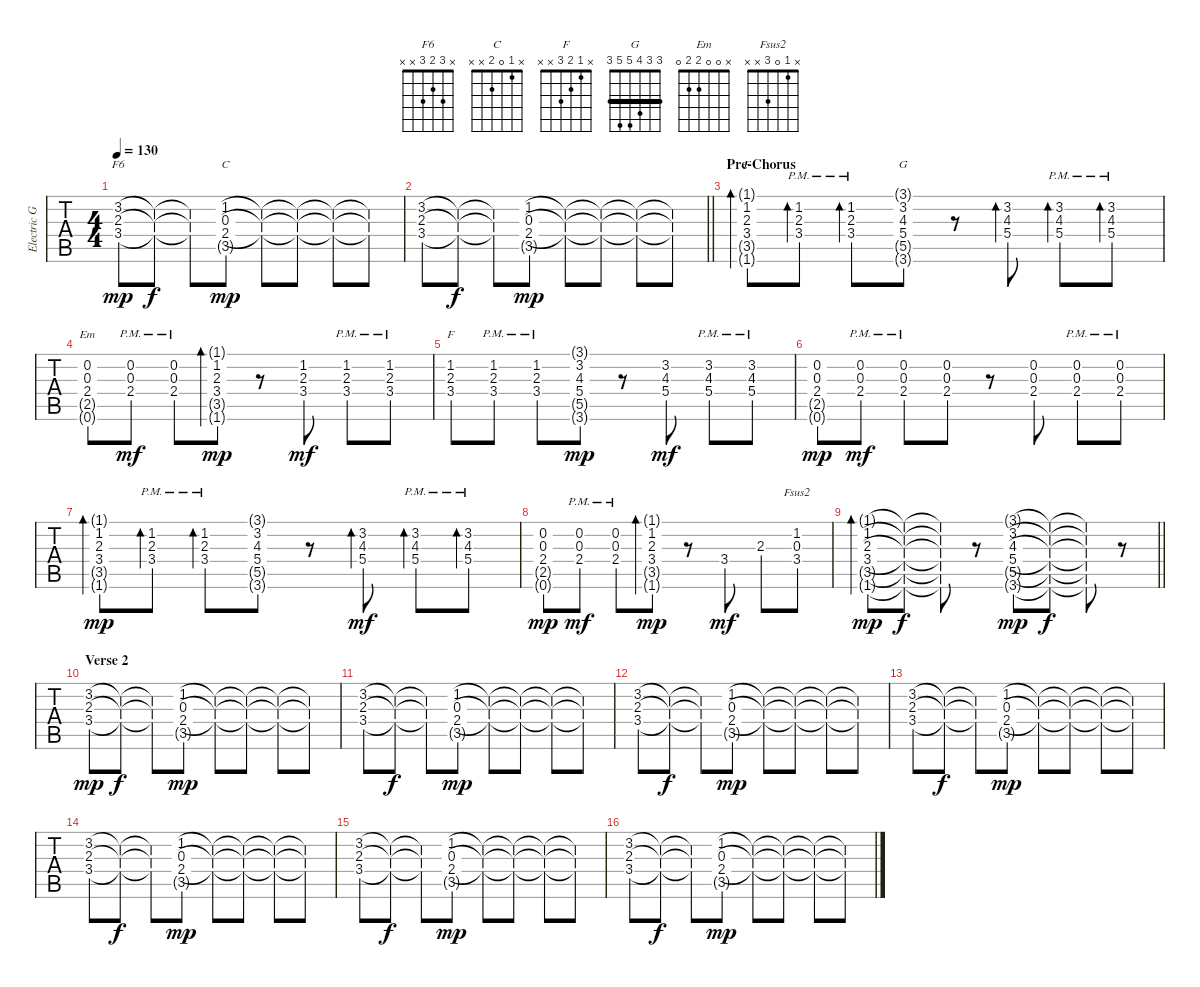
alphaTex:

\track ("Electric Guitar" "Electric G") {instrument distortionguitar}
\staff {tabs}
\tuning (E4 B3 G3 D3 A2 E2) {hide}
\chord ("F6" x 3 2 3 x x)
\chord ("C" x 1 0 2 x x)
\chord ("F" 1 1 2 3 3 1) {barre 1}
\chord ("G" 3 3 4 5 5 3) {barre 3}
\chord ("Em" x 0 0 2 2 0)
\chord ("F" x 1 2 3 x x)
\chord ("Fsus2" x 1 0 3 x x)
\ts (4 4)
\tempo 130
\clef g2
\ks c
(3.2 2.3 3.4).8{ch "F6" dy mp} (3.2{t} 2.3{t} 3.4{t}).8{dy f} (3.2{t} 2.3{t} 3.4{t}).8 (1.2 0.3 2.4 3.5{g}).8{ch "C" dy mp} (1.2{t} 0.3{t} 2.4{t}).8 (1.2{t} 0.3{t} 2.4{t}).8 (1.2{t} 0.3{t} 2.4{t}).8 (1.2{t} 0.3{t} 2.4{t}).8 |
\barLineRight lightlight
(3.2 2.3 3.4).8 (3.2{t} 2.3{t} 3.4{t}).8{dy f} (3.2{t} 2.3{t} 3.4{t}).8 (1.2 0.3 2.4 3.5{g}).8{dy mp} (1.2{t} 0.3{t} 2.4{t}).8 (1.2{t} 0.3{t} 2.4{t}).8 (1.2{t} 0.3{t} 2.4{t}).8 (1.2{t} 0.3{t} 2.4{t}).8 |
\section ("" "Pre-Chorus")
(1.1{g} 1.2{ac} 2.3{ac} 3.4{ac} 3.5{g} 1.6{g}).8{bd 30 ch "F"} (1.2{pm} 2.3{pm} 3.4{pm}).8{bd 30} (1.2{pm} 2.3{pm} 3.4{pm}).8{bd 30} (3.1{g} 3.2{ac} 4.3{ac} 5.4{ac} 5.5{g} 3.6{g}).8{ch "G"} r.8 (3.2{ac} 4.3{ac} 5.4{ac}).8{bd 30} (3.2{pm} 4.3{pm} 5.4{pm}).8{bd 30} (3.2{pm} 4.3{pm} 5.4{pm}).8{bd 30} |
(0.2{ac} 0.3{ac} 2.4{ac} 2.5{g} 0.6{g}).8{ch "Em"} (0.2{pm} 0.3{pm} 2.4{pm}).8{dy mf} (0.2{pm} 0.3{pm} 2.4{pm}).8 (1.1{g} 1.2{ac} 2.3{ac} 3.4{ac} 3.5{g} 1.6{g}).8{bd 30 dy mp} r.8 (1.2{ac} 2.3{ac} 3.4{ac}).8{dy mf} (1.2{pm} 2.3{pm} 3.4{pm}).8 (1.2{pm} 2.3{pm} 3.4{pm}).8 |
(1.2{ac} 2.3{ac} 3.4{ac}).8{ch "F"} (1.2{pm} 2.3{pm} 3.4{pm}).8 (1.2{pm} 2.3{pm} 3.4{pm}).8 (3.1{g} 3.2{ac} 4.3{ac} 5.4{ac} 5.5{g} 3.6{g}).8{dy mp} r.8 (3.2{ac} 4.3{ac} 5.4{ac}).8{dy mf} (3.2{pm} 4.3{pm} 5.4{pm}).8 (3.2{pm} 4.3{pm} 5.4{pm}).8 |
(0.2{ac} 0.3{ac} 2.4{ac} 2.5{g} 0.6{g}).8{dy mp} (0.2{pm} 0.3{pm} 2.4{pm}).8{dy mf} (0.2{pm} 0.3{pm} 2.4{pm}).8 (0.2{ac} 0.3{ac} 2.4{ac}).8 r.8 (0.2{ac} 0.3{ac} 2.4{ac}).8 (0.2{pm} 0.3{pm} 2.4{pm}).8 (0.2{pm} 0.3{pm} 2.4{pm}).8 |
(1.1{g} 1.2{ac} 2.3{ac} 3.4{ac} 3.5{g} 1.6{g}).8{bd 30 dy mp} (1.2{pm} 2.3{pm} 3.4{pm}).8{bd 30} (1.2{pm} 2.3{pm} 3.4{pm}).8{bd 30} (3.1{g} 3.2{ac} 4.3{ac} 5.4{ac} 5.5{g} 3.6{g}).8 r.8 (3.2{ac} 4.3{ac} 5.4{ac}).8{bd 30 dy mf} (3.2{pm} 4.3{pm} 5.4{pm}).8{bd 30} (3.2{pm} 4.3{pm} 5.4{pm}).8{bd 30} |
(0.2{ac} 0.3{ac} 2.4{ac} 2.5{g} 0.6{g}).8{dy mp} (0.2{pm} 0.3{pm} 2.4{pm}).8{dy mf} (0.2{pm} 0.3{pm} 2.4{pm}).8 (1.1{g} 1.2{ac} 2.3{ac} 3.4{ac} 3.5{g} 1.6{g}).8{bd 30 dy mp} r.8 3.4.8{dy mf} 2.3.8 (1.2 0.3 3.4).8{ch "Fsus2"} |
\barLineRight lightlight
(1.1{g} 1.2{ac} 2.3{ac} 3.4{ac} 3.5{g} 1.6{g}).8{bd 30 dy mp} (1.1{t} 1.2{t} 2.3{t} 3.4{t} 3.5{t} 1.6{t}).8{dy f} (1.1{t} 1.2{t} 2.3{t} 3.4{t} 3.5{t} 1.6{t}).8 r.8 (3.1{g} 3.2{ac} 4.3{ac} 5.4{ac} 5.5{g} 3.6{g}).8{dy mp} (3.1{t} 3.2{t} 4.3{t} 5.4{t} 5.5{t} 3.6{t}).8{dy f} (3.1{t} 3.2{t} 4.3{t} 5.4{t} 5.5{t} 3.6{t}).8 r.8 |
\section ("" "Verse 2")
(3.2 2.3 3.4).8{dy mp} (3.2{t} 2.3{t} 3.4{t}).8{dy f} (3.2{t} 2.3{t} 3.4{t}).8 (1.2 0.3 2.4 3.5{g}).8{dy mp} (1.2{t} 0.3{t} 2.4{t}).8 (1.2{t} 0.3{t} 2.4{t}).8 (1.2{t} 0.3{t} 2.4{t}).8 (1.2{t} 0.3{t} 2.4{t}).8 |
(3.2 2.3 3.4).8 (3.2{t} 2.3{t} 3.4{t}).8{dy f} (3.2{t} 2.3{t} 3.4{t}).8 (1.2 0.3 2.4 3.5{g}).8{dy mp} (1.2{t} 0.3{t} 2.4{t}).8 (1.2{t} 0.3{t} 2.4{t}).8 (1.2{t} 0.3{t} 2.4{t}).8 (1.2{t} 0.3{t} 2.4{t}).8 |
(3.2 2.3 3.4).8 (3.2{t} 2.3{t} 3.4{t}).8{dy f} (3.2{t} 2.3{t} 3.4{t}).8 (1.2 0.3 2.4 3.5{g}).8{dy mp} (1.2{t} 0.3{t} 2.4{t}).8 (1.2{t} 0.3{t} 2.4{t}).8 (1.2{t} 0.3{t} 2.4{t}).8 (1.2{t} 0.3{t} 2.4{t}).8 |
(3.2 2.3 3.4).8 (3.2{t} 2.3{t} 3.4{t}).8{dy f} (3.2{t} 2.3{t} 3.4{t}).8 (1.2 0.3 2.4 3.5{g}).8{dy mp} (1.2{t} 0.3{t} 2.4{t}).8 (1.2{t} 0.3{t} 2.4{t}).8 (1.2{t} 0.3{t} 2.4{t}).8 (1.2{t} 0.3{t} 2.4{t}).8 |
(3.2 2.3 3.4).8 (3.2{t} 2.3{t} 3.4{t}).8{dy f} (3.2{t} 2.3{t} 3.4{t}).8 (1.2 0.3 2.4 3.5{g}).8{dy mp} (1.2{t} 0.3{t} 2.4{t}).8 (1.2{t} 0.3{t} 2.4{t}).8 (1.2{t} 0.3{t} 2.4{t}).8 (1.2{t} 0.3{t} 2.4{t}).8 |
(3.2 2.3 3.4).8 (3.2{t} 2.3{t} 3.4{t}).8{dy f} (3.2{t} 2.3{t} 3.4{t}).8 (1.2 0.3 2.4 3.5{g}).8{dy mp} (1.2{t} 0.3{t} 2.4{t}).8 (1.2{t} 0.3{t} 2.4{t}).8 (1.2{t} 0.3{t} 2.4{t}).8 (1.2{t} 0.3{t} 2.4{t}).8 |
(3.2 2.3 3.4).8 (3.2{t} 2.3{t} 3.4{t}).8{dy f} (3.2{t} 2.3{t} 3.4{t}).8 (1.2 0.3 2.4 3.5{g}).8{dy mp} (1.2{t} 0.3{t} 2.4{t}).8 (1.2{t} 0.3{t} 2.4{t}).8 (1.2{t} 0.3{t} 2.4{t}).8 (1.2{t} 0.3{t} 2.4{t}).8
